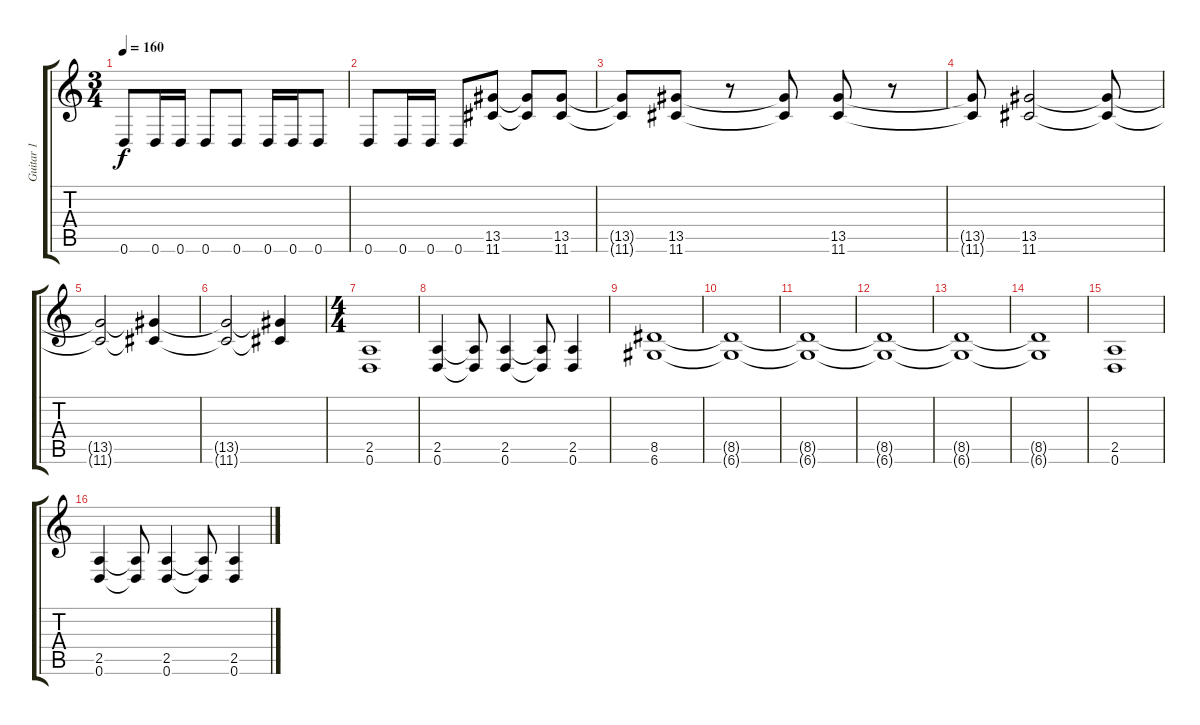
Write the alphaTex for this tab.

\track ("Guitar 1" "Guitar 1") {instrument distortionguitar}
\staff {score tabs}
\tuning (D4 A3 F3 C3 G2 D2) {hide}
\ts (3 4)
\tempo 160
\clef g2
\ks c
0.6.8{dy f} 0.6.16 0.6.16 0.6.8 0.6.8 0.6.16 0.6.16 0.6.8 |
0.6.8 0.6.16 0.6.16 0.6.8 (13.5 11.6).8 (13.5{t} 11.6{t}).8 (13.5 11.6).8 |
(13.5{t} 11.6{t}).8 (13.5 11.6).8 r.8 (13.5{t} 11.6{t}).8 (13.5 11.6).8 r.8 |
(13.5{t} 11.6{t}).8 (13.5 11.6).2 (13.5{t} 11.6{t}).8 |
(13.5{t} 11.6{t}).2 (13.5{t} 11.6{t}).4 |
(13.5{t} 11.6{t}).2 (13.5{t} 11.6{t}).4 |
\ts (4 4)
(2.5 0.6).1 |
(2.5 0.6).4 (2.5{t} 0.6{t}).8 (2.5 0.6).4 (2.5{t} 0.6{t}).8 (2.5 0.6).4 |
(8.5 6.6).1 |
(8.5{t} 6.6{t}).1 |
(8.5{t} 6.6{t}).1 |
(8.5{t} 6.6{t}).1 |
(8.5{t} 6.6{t}).1 |
(8.5{t} 6.6{t}).1 |
(2.5 0.6).1 |
(2.5 0.6).4 (2.5{t} 0.6{t}).8 (2.5 0.6).4 (2.5{t} 0.6{t}).8 (2.5 0.6).4
